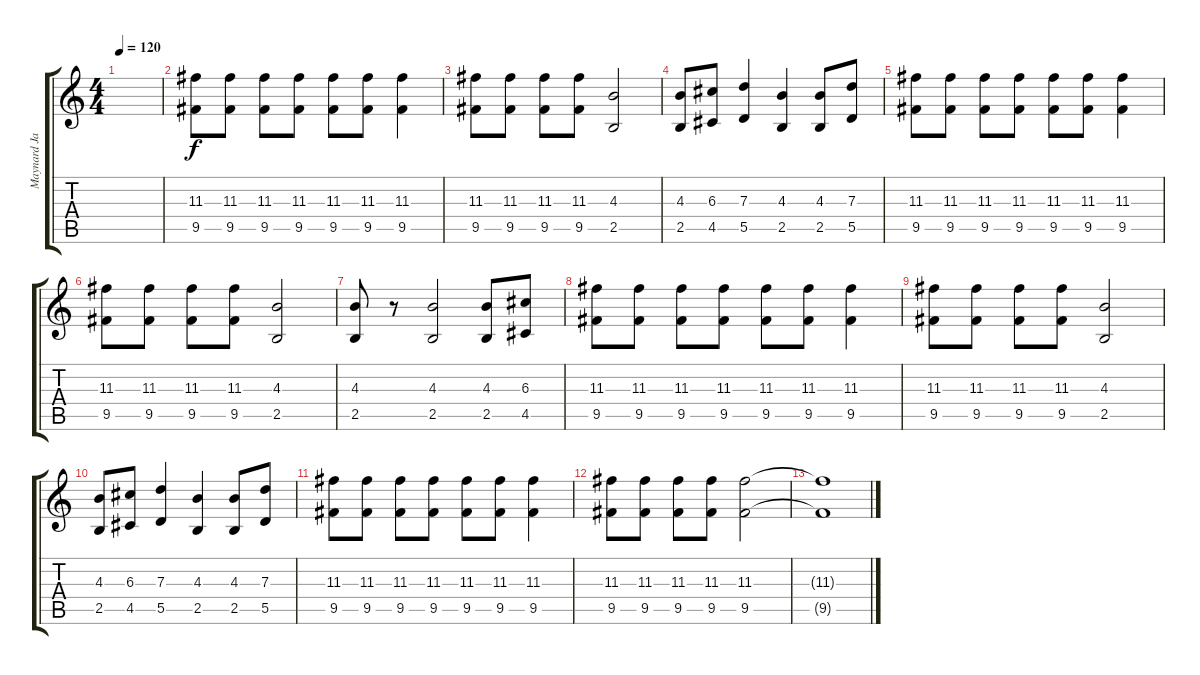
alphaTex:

\track ("Maynard James Keenan" "Maynard Ja") {instrument overdrivenguitar}
\staff {score tabs}
\tuning (E4 B3 G3 D3 A2 E2) {hide}
\ts (4 4)
\tempo 120
\clef g2
\ks c
|
(11.3 9.5).8 (11.3 9.5).8 (11.3 9.5).8 (11.3 9.5).8 (11.3 9.5).8 (11.3 9.5).8 (11.3 9.5).4 |
(11.3 9.5).8 (11.3 9.5).8 (11.3 9.5).8 (11.3 9.5).8 (4.3 2.5).2 |
(4.3 2.5).8 (6.3 4.5).8 (7.3 5.5).4 (4.3 2.5).4 (4.3 2.5).8 (7.3 5.5).8 |
(11.3 9.5).8 (11.3 9.5).8 (11.3 9.5).8 (11.3 9.5).8 (11.3 9.5).8 (11.3 9.5).8 (11.3 9.5).4 |
(11.3 9.5).8 (11.3 9.5).8 (11.3 9.5).8 (11.3 9.5).8 (4.3 2.5).2 |
(4.3 2.5).8 r.8 (4.3 2.5).2 (4.3 2.5).8 (6.3 4.5).8 |
(11.3 9.5).8 (11.3 9.5).8 (11.3 9.5).8 (11.3 9.5).8 (11.3 9.5).8 (11.3 9.5).8 (11.3 9.5).4 |
(11.3 9.5).8 (11.3 9.5).8 (11.3 9.5).8 (11.3 9.5).8 (4.3 2.5).2 |
(4.3 2.5).8 (6.3 4.5).8 (7.3 5.5).4 (4.3 2.5).4 (4.3 2.5).8 (7.3 5.5).8 |
(11.3 9.5).8 (11.3 9.5).8 (11.3 9.5).8 (11.3 9.5).8 (11.3 9.5).8 (11.3 9.5).8 (11.3 9.5).4 |
(11.3 9.5).8 (11.3 9.5).8 (11.3 9.5).8 (11.3 9.5).8 (11.3 9.5).2{volume 0} |
(11.3{t} 9.5{t}).1
